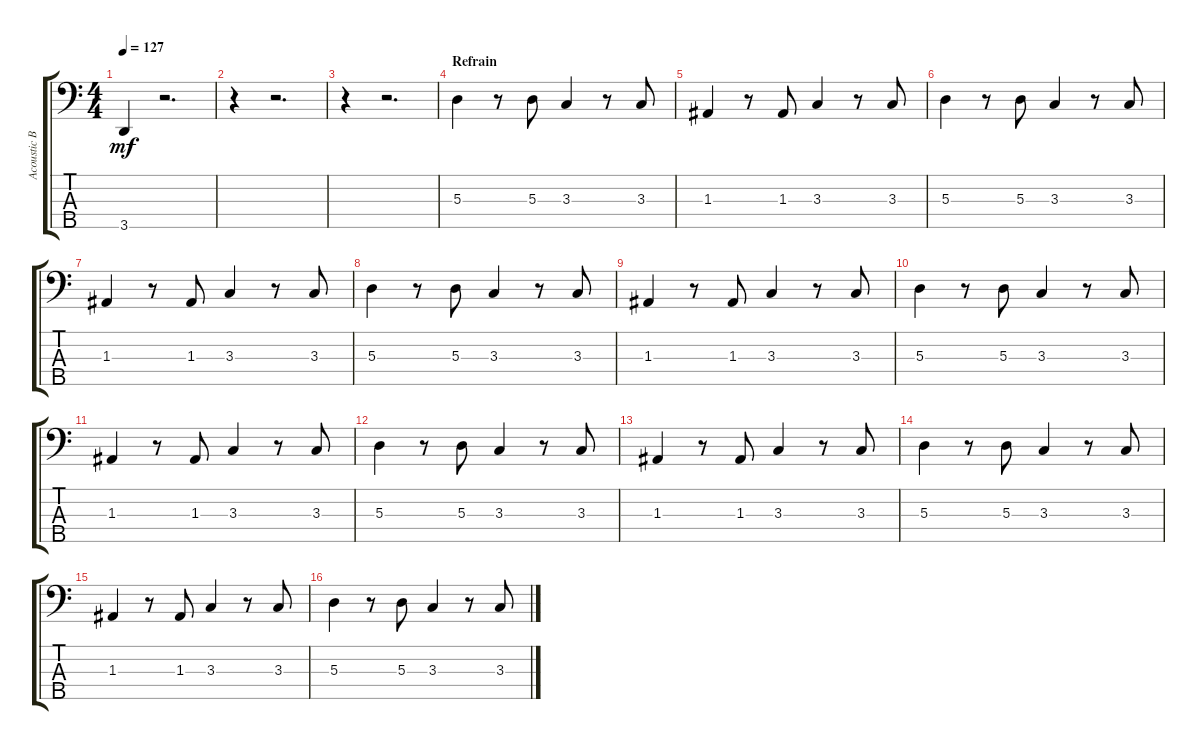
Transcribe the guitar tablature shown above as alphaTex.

\track ("Acoustic Bass" "Acoustic B") {instrument acousticbass}
\staff {score tabs}
\tuning (G2 D2 A1 E1 B0) {hide}
\ts (4 4)
\tempo 127
\clef f4
\ks c
3.5.4{dy mf} r.2{d} |
r.4 r.2{d} |
r.4 r.2{d} |
\section ("" "Refrain")
5.3.4 r.8 5.3.8 3.3.4 r.8 3.3.8 |
1.3.4 r.8 1.3.8 3.3.4 r.8 3.3.8 |
5.3.4 r.8 5.3.8 3.3.4 r.8 3.3.8 |
1.3.4 r.8 1.3.8 3.3.4 r.8 3.3.8 |
5.3.4 r.8 5.3.8 3.3.4 r.8 3.3.8 |
1.3.4 r.8 1.3.8 3.3.4 r.8 3.3.8 |
5.3.4 r.8 5.3.8 3.3.4 r.8 3.3.8 |
1.3.4 r.8 1.3.8 3.3.4 r.8 3.3.8 |
5.3.4 r.8 5.3.8 3.3.4 r.8 3.3.8 |
1.3.4 r.8 1.3.8 3.3.4 r.8 3.3.8 |
5.3.4 r.8 5.3.8 3.3.4 r.8 3.3.8 |
1.3.4 r.8 1.3.8 3.3.4 r.8 3.3.8 |
5.3.4 r.8 5.3.8 3.3.4 r.8 3.3.8
